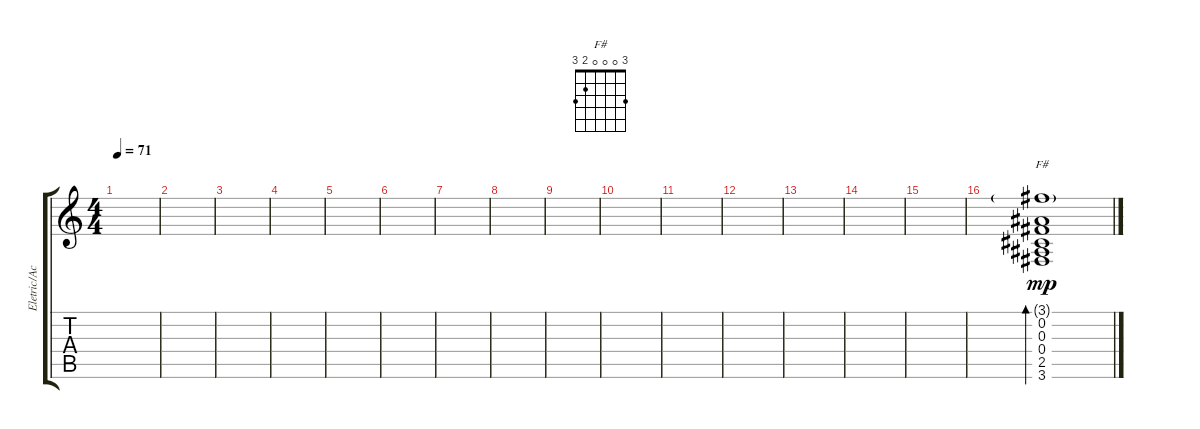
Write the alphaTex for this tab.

\track ("Eletric/Acoustic Guitar (Clean)" "Eletric/Ac") {instrument electricguitarclean}
\staff {score tabs}
\tuning (Eb4 Bb3 Gb3 Db3 Ab2 Eb2) {hide}
\chord ("F#" 3 0 0 0 2 3)
\ts (4 4)
\tempo 71
\clef g2
\ks c
|
|
|
|
|
|
|
|
|
|
|
|
|
|
|
(3.1{g} 0.2 0.3 0.4 2.5 3.6).1{bd 60 ch "F#" dy mp volume 8 instrument acousticguitarsteel}
